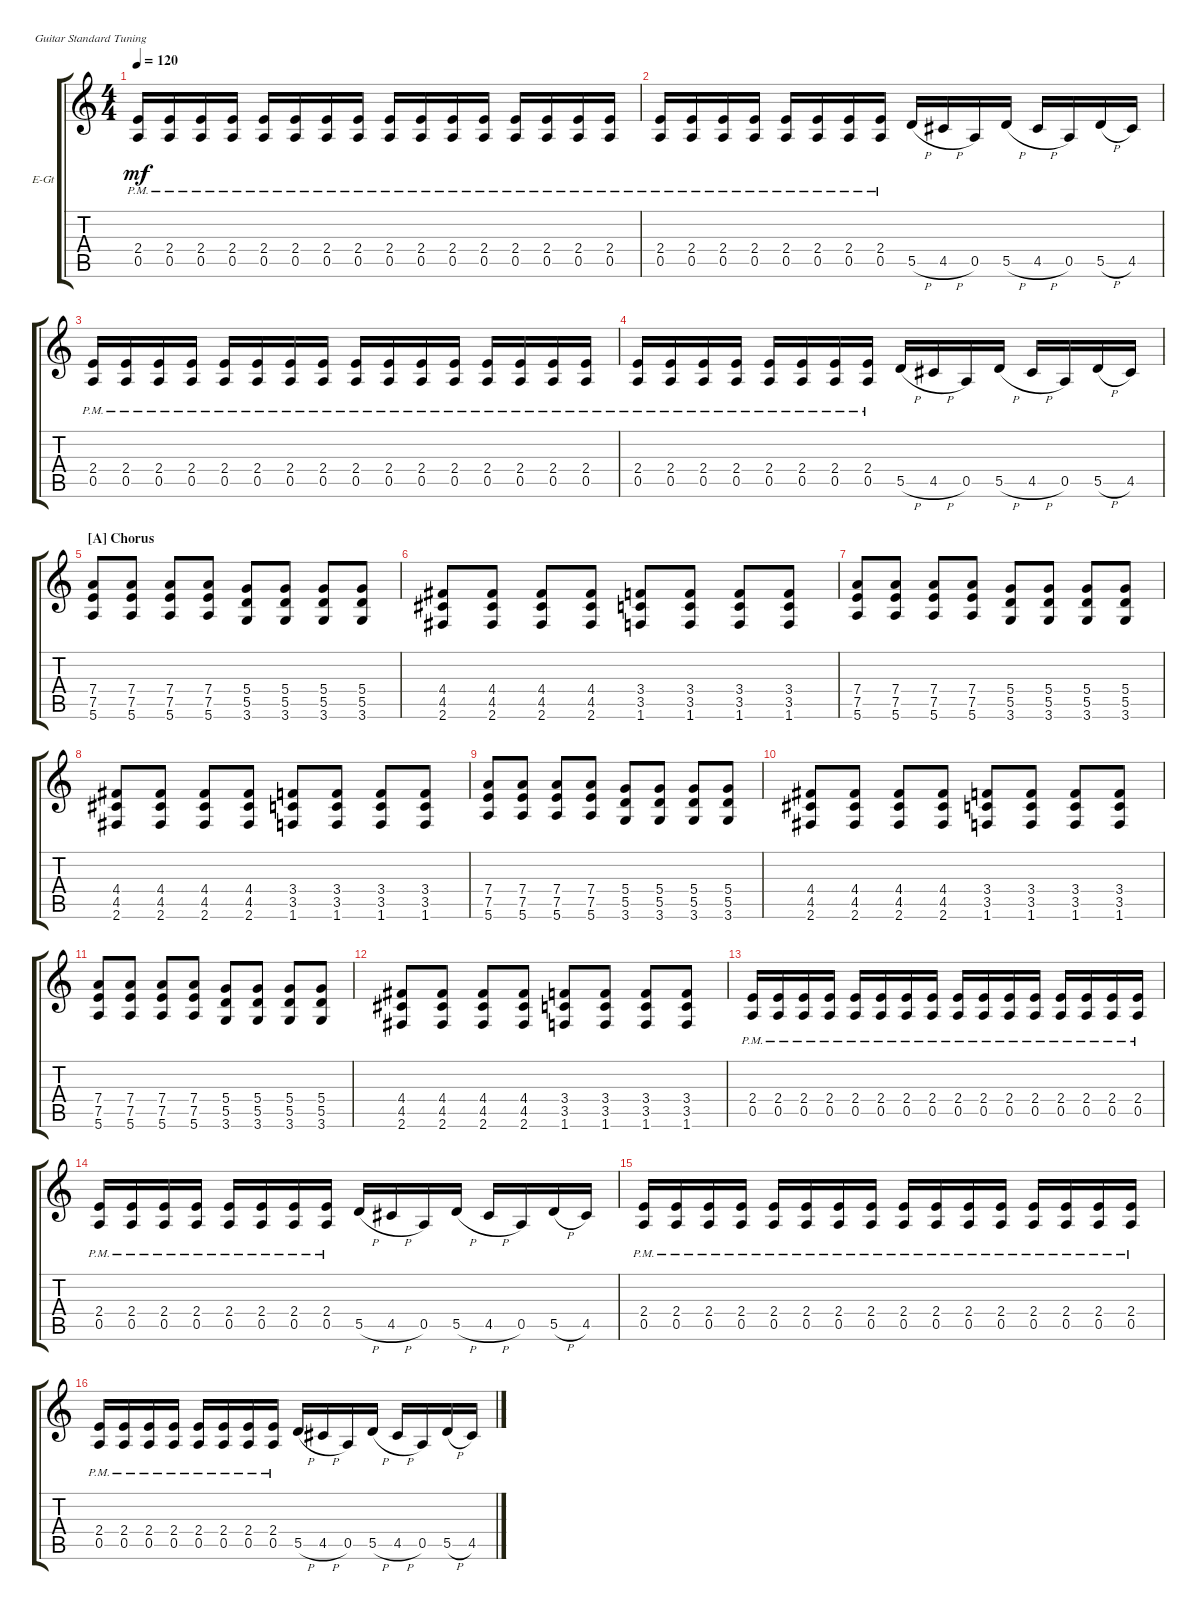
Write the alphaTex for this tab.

\defaultSystemsLayout 4
\bracketExtendMode groupsimilarinstruments
\firstSystemTrackNameOrientation horizontal
\otherSystemsTrackNameOrientation horizontal
\track ("Mick Cripps" "E-Gt") {instrument distortionguitar}
\staff {score tabs}
\tuning (E4 B3 G3 D3 A2 E2)
\ts (4 4)
\tempo 120
\clef g2
\ks c
(0.5 2.4{pm}).16{dy mf} (0.5 2.4{pm}).16 (0.5 2.4{pm}).16 (0.5 2.4{pm}).16 (0.5 2.4{pm}).16 (0.5 2.4{pm}).16 (0.5 2.4{pm}).16 (0.5 2.4{pm}).16 (0.5 2.4{pm}).16 (0.5 2.4{pm}).16 (0.5 2.4{pm}).16 (0.5 2.4{pm}).16 (0.5 2.4{pm}).16 (0.5 2.4{pm}).16 (0.5 2.4{pm}).16 (0.5 2.4{pm}).16 |
(0.5 2.4{pm}).16 (0.5 2.4{pm}).16 (0.5 2.4{pm}).16 (0.5 2.4{pm}).16 (0.5 2.4{pm}).16 (0.5 2.4{pm}).16 (0.5 2.4{pm}).16 (0.5 2.4{pm}).16 5.5{h}.16 4.5{h}.16 0.5.16 5.5{h}.16 4.5{h}.16 0.5.16 5.5{h}.16 4.5.16 |
(0.5 2.4{pm}).16 (0.5 2.4{pm}).16 (0.5 2.4{pm}).16 (0.5 2.4{pm}).16 (0.5 2.4{pm}).16 (0.5 2.4{pm}).16 (0.5 2.4{pm}).16 (0.5 2.4{pm}).16 (0.5 2.4{pm}).16 (0.5 2.4{pm}).16 (0.5 2.4{pm}).16 (0.5 2.4{pm}).16 (0.5 2.4{pm}).16 (0.5 2.4{pm}).16 (0.5 2.4{pm}).16 (0.5 2.4{pm}).16 |
(0.5 2.4{pm}).16 (0.5 2.4{pm}).16 (0.5 2.4{pm}).16 (0.5 2.4{pm}).16 (0.5 2.4{pm}).16 (0.5 2.4{pm}).16 (0.5 2.4{pm}).16 (0.5 2.4{pm}).16 5.5{h}.16 4.5{h}.16 0.5.16 5.5{h}.16 4.5{h}.16 0.5.16 5.5{h}.16 4.5.16 |
\section ("A" "Chorus")
(5.6 7.5 7.4).8 (5.6 7.5 7.4).8 (5.6 7.5 7.4).8 (5.6 7.5 7.4).8 (3.6 5.5 5.4).8 (3.6 5.5 5.4).8 (3.6 5.5 5.4).8 (3.6 5.5 5.4).8 |
(2.6 4.5 4.4).8 (2.6 4.5 4.4).8 (2.6 4.5 4.4).8 (2.6 4.5 4.4).8 (1.6 3.5 3.4).8 (1.6 3.5 3.4).8 (1.6 3.5 3.4).8 (1.6 3.5 3.4).8 |
(5.6 7.5 7.4).8 (5.6 7.5 7.4).8 (5.6 7.5 7.4).8 (5.6 7.5 7.4).8 (3.6 5.5 5.4).8 (3.6 5.5 5.4).8 (3.6 5.5 5.4).8 (3.6 5.5 5.4).8 |
(2.6 4.5 4.4).8 (2.6 4.5 4.4).8 (2.6 4.5 4.4).8 (2.6 4.5 4.4).8 (1.6 3.5 3.4).8 (1.6 3.5 3.4).8 (1.6 3.5 3.4).8 (1.6 3.5 3.4).8 |
(5.6 7.5 7.4).8 (5.6 7.5 7.4).8 (5.6 7.5 7.4).8 (5.6 7.5 7.4).8 (3.6 5.5 5.4).8 (3.6 5.5 5.4).8 (3.6 5.5 5.4).8 (3.6 5.5 5.4).8 |
(2.6 4.5 4.4).8 (2.6 4.5 4.4).8 (2.6 4.5 4.4).8 (2.6 4.5 4.4).8 (1.6 3.5 3.4).8 (1.6 3.5 3.4).8 (1.6 3.5 3.4).8 (1.6 3.5 3.4).8 |
(5.6 7.5 7.4).8 (5.6 7.5 7.4).8 (5.6 7.5 7.4).8 (5.6 7.5 7.4).8 (3.6 5.5 5.4).8 (3.6 5.5 5.4).8 (3.6 5.5 5.4).8 (3.6 5.5 5.4).8 |
(2.6 4.5 4.4).8 (2.6 4.5 4.4).8 (2.6 4.5 4.4).8 (2.6 4.5 4.4).8 (1.6 3.5 3.4).8 (1.6 3.5 3.4).8 (1.6 3.5 3.4).8 (1.6 3.5 3.4).8 |
(0.5 2.4{pm}).16 (0.5 2.4{pm}).16 (0.5 2.4{pm}).16 (0.5 2.4{pm}).16 (0.5 2.4{pm}).16 (0.5 2.4{pm}).16 (0.5 2.4{pm}).16 (0.5 2.4{pm}).16 (0.5 2.4{pm}).16 (0.5 2.4{pm}).16 (0.5 2.4{pm}).16 (0.5 2.4{pm}).16 (0.5 2.4{pm}).16 (0.5 2.4{pm}).16 (0.5 2.4{pm}).16 (0.5 2.4{pm}).16 |
(0.5 2.4{pm}).16 (0.5 2.4{pm}).16 (0.5 2.4{pm}).16 (0.5 2.4{pm}).16 (0.5 2.4{pm}).16 (0.5 2.4{pm}).16 (0.5 2.4{pm}).16 (0.5 2.4{pm}).16 5.5{h}.16 4.5{h}.16 0.5.16 5.5{h}.16 4.5{h}.16 0.5.16 5.5{h}.16 4.5.16 |
(0.5 2.4{pm}).16 (0.5 2.4{pm}).16 (0.5 2.4{pm}).16 (0.5 2.4{pm}).16 (0.5 2.4{pm}).16 (0.5 2.4{pm}).16 (0.5 2.4{pm}).16 (0.5 2.4{pm}).16 (0.5 2.4{pm}).16 (0.5 2.4{pm}).16 (0.5 2.4{pm}).16 (0.5 2.4{pm}).16 (0.5 2.4{pm}).16 (0.5 2.4{pm}).16 (0.5 2.4{pm}).16 (0.5 2.4{pm}).16 |
(0.5 2.4{pm}).16 (0.5 2.4{pm}).16 (0.5 2.4{pm}).16 (0.5 2.4{pm}).16 (0.5 2.4{pm}).16 (0.5 2.4{pm}).16 (0.5 2.4{pm}).16 (0.5 2.4{pm}).16 5.5{h}.16 4.5{h}.16 0.5.16 5.5{h}.16 4.5{h}.16 0.5.16 5.5{h}.16 4.5.16
